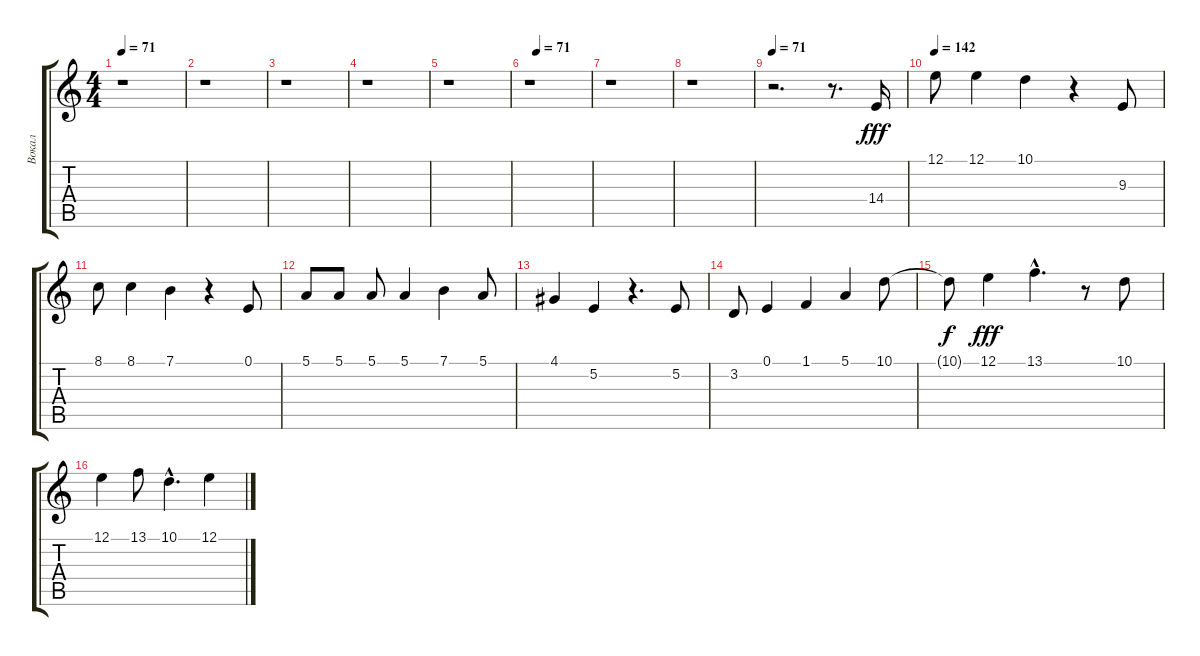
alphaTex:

\track ("Вокал" "Вокал") {instrument viola}
\staff {score tabs}
\tuning (E4 B3 G3 D3 A2 E2) {hide}
\ts (4 4)
\tempo 71
\clef g2
\ks c
r.1{dy fff instrument viola} |
r.1 |
r.1 |
r.1 |
r.1 |
\tempo (71 0.125)
r.1 |
r.1 |
r.1 |
\tempo 71
r.2{d} r.8{d} 14.4.16 |
\tempo 142
12.1.8 12.1.4 10.1.4 r.4 9.3.8 |
8.1.8 8.1.4 7.1.4 r.4 0.1.8 |
5.1.8 5.1.8 5.1.8 5.1.4 7.1.4 5.1.8 |
4.1.4 5.2.4 r.4{d} 5.2.8 |
3.2.8 0.1.4 1.1.4 5.1.4 10.1.8 |
10.1{t}.8{dy f} 12.1.4{dy fff} 13.1{hac}.4{d} r.8 10.1.8 |
12.1.4 13.1.8 10.1{hac}.4{d} 12.1.4
